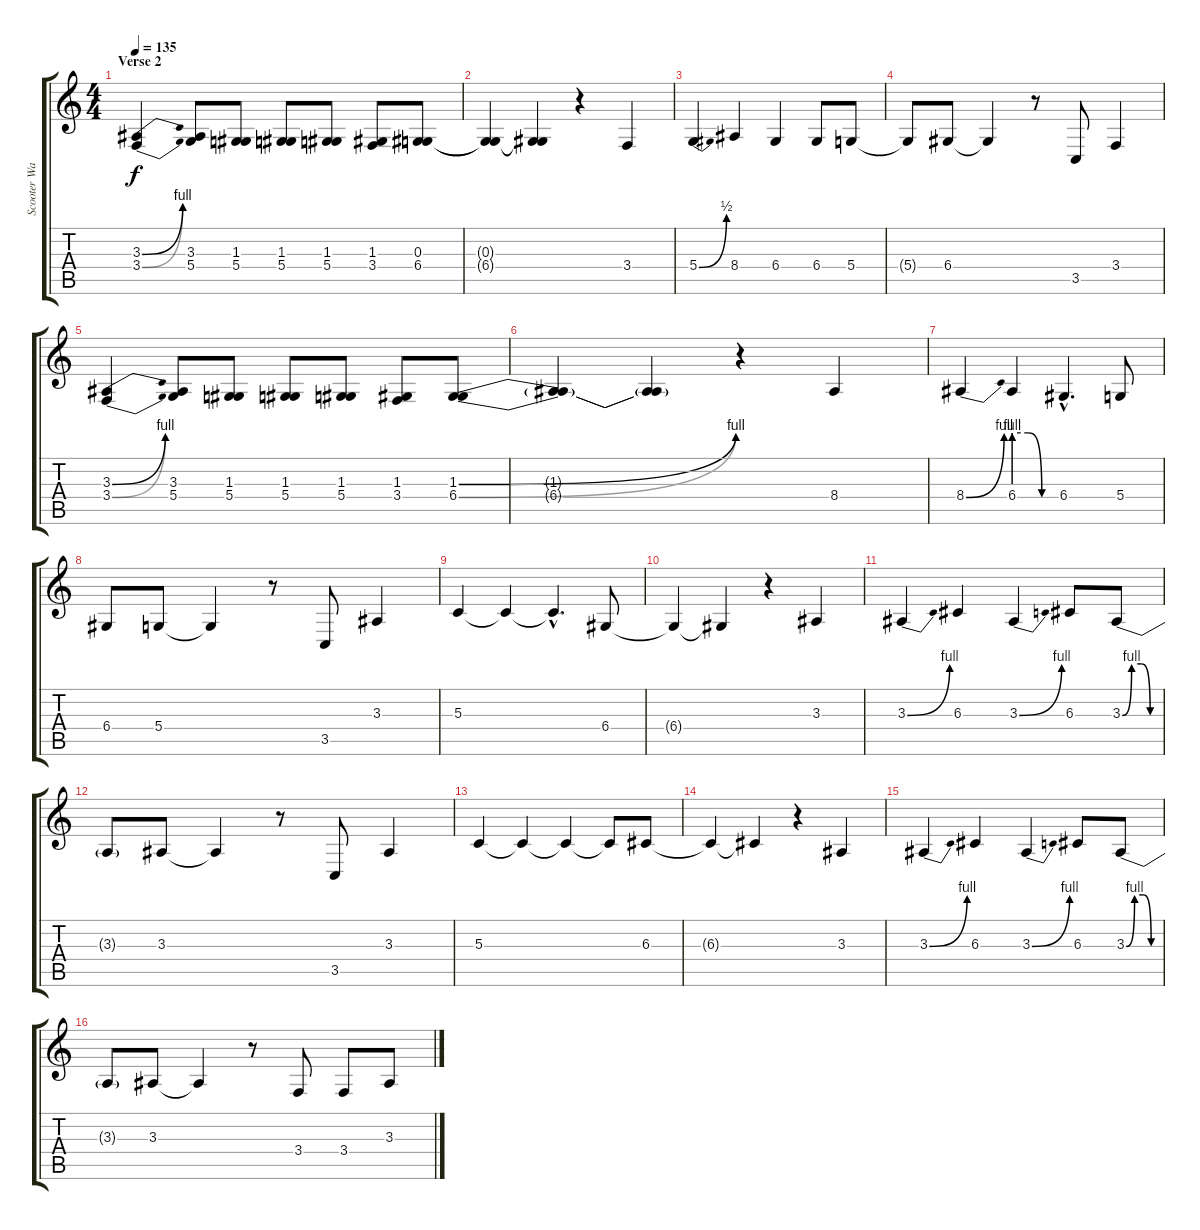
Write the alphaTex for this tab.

\track ("Scooter Ward (Vocals)" "Scooter Wa") {instrument violin}
\staff {score tabs}
\tuning (E4 B3 G3 D3 A2 E2) {hide}
\ts (4 4)
\section ("" "Verse 2")
\tempo 135
\clef g2
\ks c
(3.3{be (bend 0 0 60 4)} 3.4{be (bend 0 0 60 4)}).4{dy f} (3.3 5.4).8 (1.3 5.4).8 (1.3 5.4).8 (1.3 5.4).8 (1.3 3.4).8 (0.3 6.4).8 |
(0.3{t} 6.4{t}).4 (0.3{t} 6.4{t}).4 r.4 3.4.4 |
5.4{be (bend 0 0 60 2)}.4 8.4.4 6.4.4 6.4.8 5.4.8 |
5.4{t}.8 6.4.8 6.4{t}.4 r.8 3.5.8 3.4.4 |
(3.3{be (bend 0 0 60 4)} 3.4{be (bend 0 0 60 4)}).4 (3.3 5.4).8 (1.3 5.4).8 (1.3 5.4).8 (1.3 5.4).8 (1.3 3.4).8 (1.3{be (bend 0 0 60 4)} 6.4{be (bend 0 0 60 4)}).8 |
(1.3{t} 6.4{t}).4 (1.3{t} 6.4{t}).4 r.4 8.4.4 |
8.4{be (bend 0 0 60 4)}.4 6.4{be (custom 0 4 20 4 40 0 60 0)}.4 6.4{hac}.4{d} 5.4.8 |
6.4.8 5.4.8 5.4{t}.4 r.8 3.5.8 3.3.4 |
5.3.4 5.3{t}.4 5.3{hac t}.4{d} 6.4.8 |
6.4{t}.4 6.4{t}.4 r.4 3.3.4 |
3.3{be (bend 0 0 60 4)}.4 6.3.4 3.3{be (bend 0 0 60 4)}.4 6.3.8 3.3{be (custom 0 0 15 4 30 4 45 0 60 0)}.8 |
3.3{t}.8 3.3.8 3.3{t}.4 r.8 3.5.8 3.3.4 |
5.3.4 5.3{t}.4 5.3{t}.4 5.3{t}.8 6.3.8 |
6.3{t}.4 6.3{t}.4 r.4 3.3.4 |
3.3{be (bend 0 0 60 4)}.4 6.3.4 3.3{be (bend 0 0 60 4)}.4 6.3.8 3.3{be (custom 0 0 15 4 30 4 45 0 60 0)}.8 |
3.3{t}.8 3.3.8 3.3{t}.4 r.8 3.4.8 3.4.8 3.3.8
